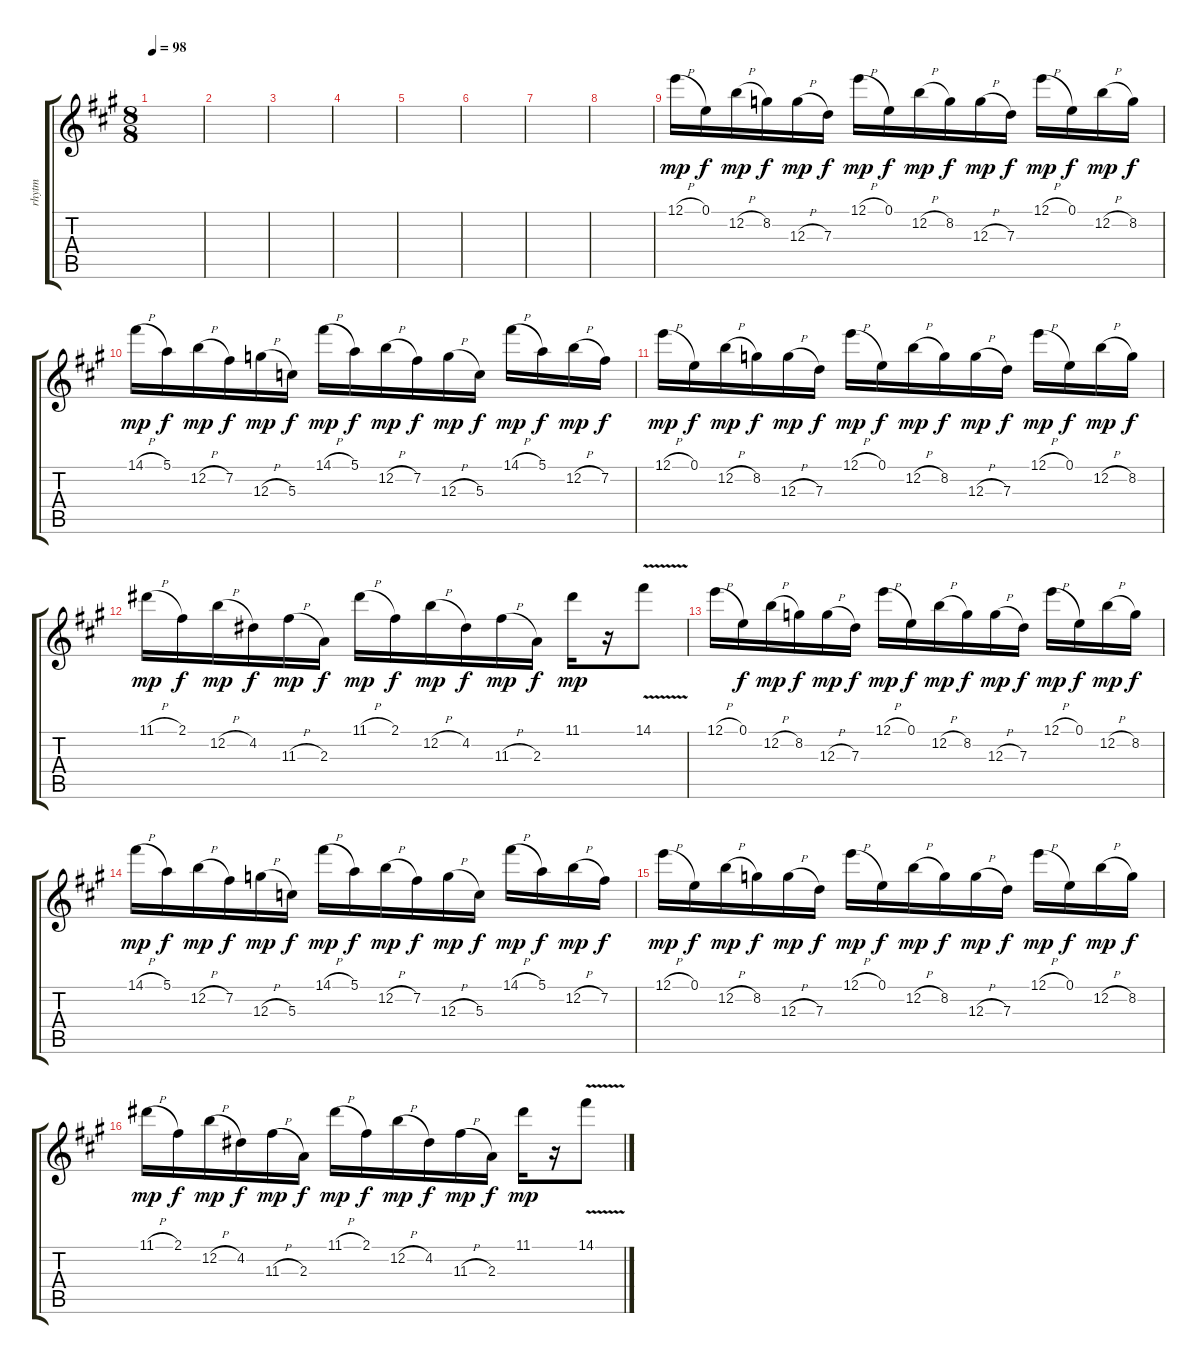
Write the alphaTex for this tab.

\track ("rhytm" "rhytm") {instrument electricguitarjazz}
\staff {score tabs}
\tuning (E4 B3 G3 D3 A2 E2) {hide}
\ts (8 8)
\tempo 98
\clef g2
\ks a
|
|
|
|
|
|
|
|
12.1{h}.16{dy mp instrument electricguitarjazz} 0.1.16{dy f} 12.2{h}.16{dy mp} 8.2.16{dy f} 12.3{h}.16{dy mp} 7.3.16{dy f} 12.1{h}.16{dy mp} 0.1.16{dy f} 12.2{h}.16{dy mp} 8.2.16{dy f} 12.3{h}.16{dy mp} 7.3.16{dy f} 12.1{h}.16{dy mp} 0.1.16{dy f} 12.2{h}.16{dy mp} 8.2.16{dy f} |
14.1{h}.16{dy mp} 5.1.16{dy f} 12.2{h}.16{dy mp} 7.2.16{dy f} 12.3{h}.16{dy mp} 5.3.16{dy f} 14.1{h}.16{dy mp} 5.1.16{dy f} 12.2{h}.16{dy mp} 7.2.16{dy f} 12.3{h}.16{dy mp} 5.3.16{dy f} 14.1{h}.16{dy mp} 5.1.16{dy f} 12.2{h}.16{dy mp} 7.2.16{dy f} |
12.1{h}.16{dy mp} 0.1.16{dy f} 12.2{h}.16{dy mp} 8.2.16{dy f} 12.3{h}.16{dy mp} 7.3.16{dy f} 12.1{h}.16{dy mp} 0.1.16{dy f} 12.2{h}.16{dy mp} 8.2.16{dy f} 12.3{h}.16{dy mp} 7.3.16{dy f} 12.1{h}.16{dy mp} 0.1.16{dy f} 12.2{h}.16{dy mp} 8.2.16{dy f} |
11.1{h}.16{dy mp} 2.1.16{dy f} 12.2{h}.16{dy mp} 4.2.16{dy f} 11.3{h}.16{dy mp} 2.3.16{dy f} 11.1{h}.16{dy mp} 2.1.16{dy f} 12.2{h}.16{dy mp} 4.2.16{dy f} 11.3{h}.16{dy mp} 2.3.16{dy f} 11.1.16{dy mp} r.16 14.1{v}.8 |
12.1{h}.16 0.1.16{dy f} 12.2{h}.16{dy mp} 8.2.16{dy f} 12.3{h}.16{dy mp} 7.3.16{dy f} 12.1{h}.16{dy mp} 0.1.16{dy f} 12.2{h}.16{dy mp} 8.2.16{dy f} 12.3{h}.16{dy mp} 7.3.16{dy f} 12.1{h}.16{dy mp} 0.1.16{dy f} 12.2{h}.16{dy mp} 8.2.16{dy f} |
14.1{h}.16{dy mp} 5.1.16{dy f} 12.2{h}.16{dy mp} 7.2.16{dy f} 12.3{h}.16{dy mp} 5.3.16{dy f} 14.1{h}.16{dy mp} 5.1.16{dy f} 12.2{h}.16{dy mp} 7.2.16{dy f} 12.3{h}.16{dy mp} 5.3.16{dy f} 14.1{h}.16{dy mp} 5.1.16{dy f} 12.2{h}.16{dy mp} 7.2.16{dy f} |
12.1{h}.16{dy mp} 0.1.16{dy f} 12.2{h}.16{dy mp} 8.2.16{dy f} 12.3{h}.16{dy mp} 7.3.16{dy f} 12.1{h}.16{dy mp} 0.1.16{dy f} 12.2{h}.16{dy mp} 8.2.16{dy f} 12.3{h}.16{dy mp} 7.3.16{dy f} 12.1{h}.16{dy mp} 0.1.16{dy f} 12.2{h}.16{dy mp} 8.2.16{dy f} |
11.1{h}.16{dy mp} 2.1.16{dy f} 12.2{h}.16{dy mp} 4.2.16{dy f} 11.3{h}.16{dy mp} 2.3.16{dy f} 11.1{h}.16{dy mp} 2.1.16{dy f} 12.2{h}.16{dy mp} 4.2.16{dy f} 11.3{h}.16{dy mp} 2.3.16{dy f} 11.1.16{dy mp} r.16 14.1{v}.8
